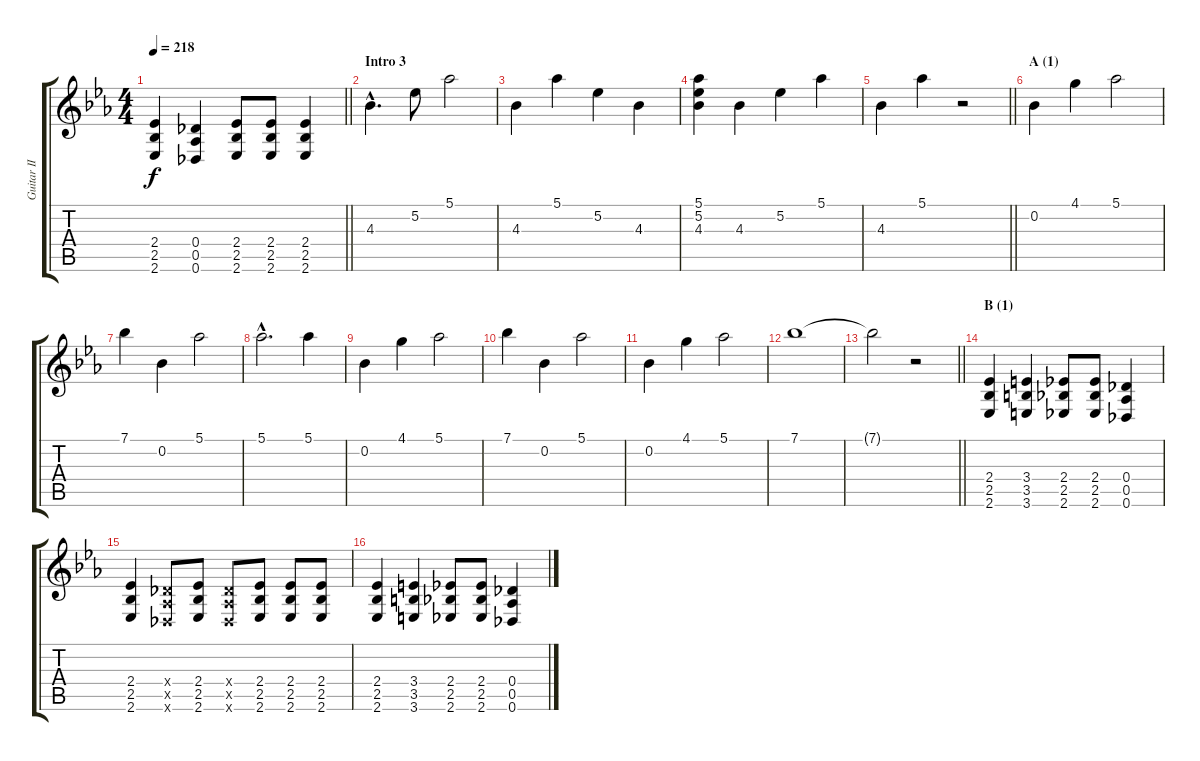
\track ("Guitar II" "Guitar II") {instrument distortionguitar}
\staff {score tabs}
\tuning (Eb4 Bb3 Gb3 Db3 Ab2 Db2) {hide}
\ts (4 4)
\tempo 218
\clef g2
\barLineRight lightlight
\ks eb
(2.4 2.5 2.6).4{dy f} (0.4 0.5 0.6).4 (2.4 2.5 2.6).8 (2.4 2.5 2.6).8 (2.4 2.5 2.6).4 |
\section ("" "Intro 3")
4.3{hac}.4{d instrument electricguitarjazz} 5.2.8 5.1.2 |
4.3.4 5.1.4 5.2.4 4.3.4 |
(5.1 5.2 4.3).4 4.3.4 5.2.4 5.1.4 |
\barLineRight lightlight
4.3.4 5.1.4 r.2 |
\section ("" "A (1)")
0.2.4 4.1.4 5.1.2 |
7.1.4 0.2.4 5.1.2 |
5.1{hac}.2{d} 5.1.4 |
0.2.4 4.1.4 5.1.2 |
7.1.4 0.2.4 5.1.2 |
0.2.4 4.1.4 5.1.2 |
7.1.1 |
\barLineRight lightlight
7.1{t}.2 r.2 |
\section ("" "B (1)")
(2.4 2.5 2.6).4{instrument distortionguitar} (3.4 3.5 3.6).4 (2.4 2.5 2.6).8 (2.4 2.5 2.6).8 (0.4 0.5 0.6).4 |
(2.4 2.5 2.6).4 (0.4{x} 0.5{x} 0.6{x}).8 (2.4 2.5 2.6).8 (0.4{x} 0.5{x} 0.6{x}).8 (2.4 2.5 2.6).8 (2.4 2.5 2.6).8 (2.4 2.5 2.6).8 |
(2.4 2.5 2.6).4 (3.4 3.5 3.6).4 (2.4 2.5 2.6).8 (2.4 2.5 2.6).8 (0.4 0.5 0.6).4
